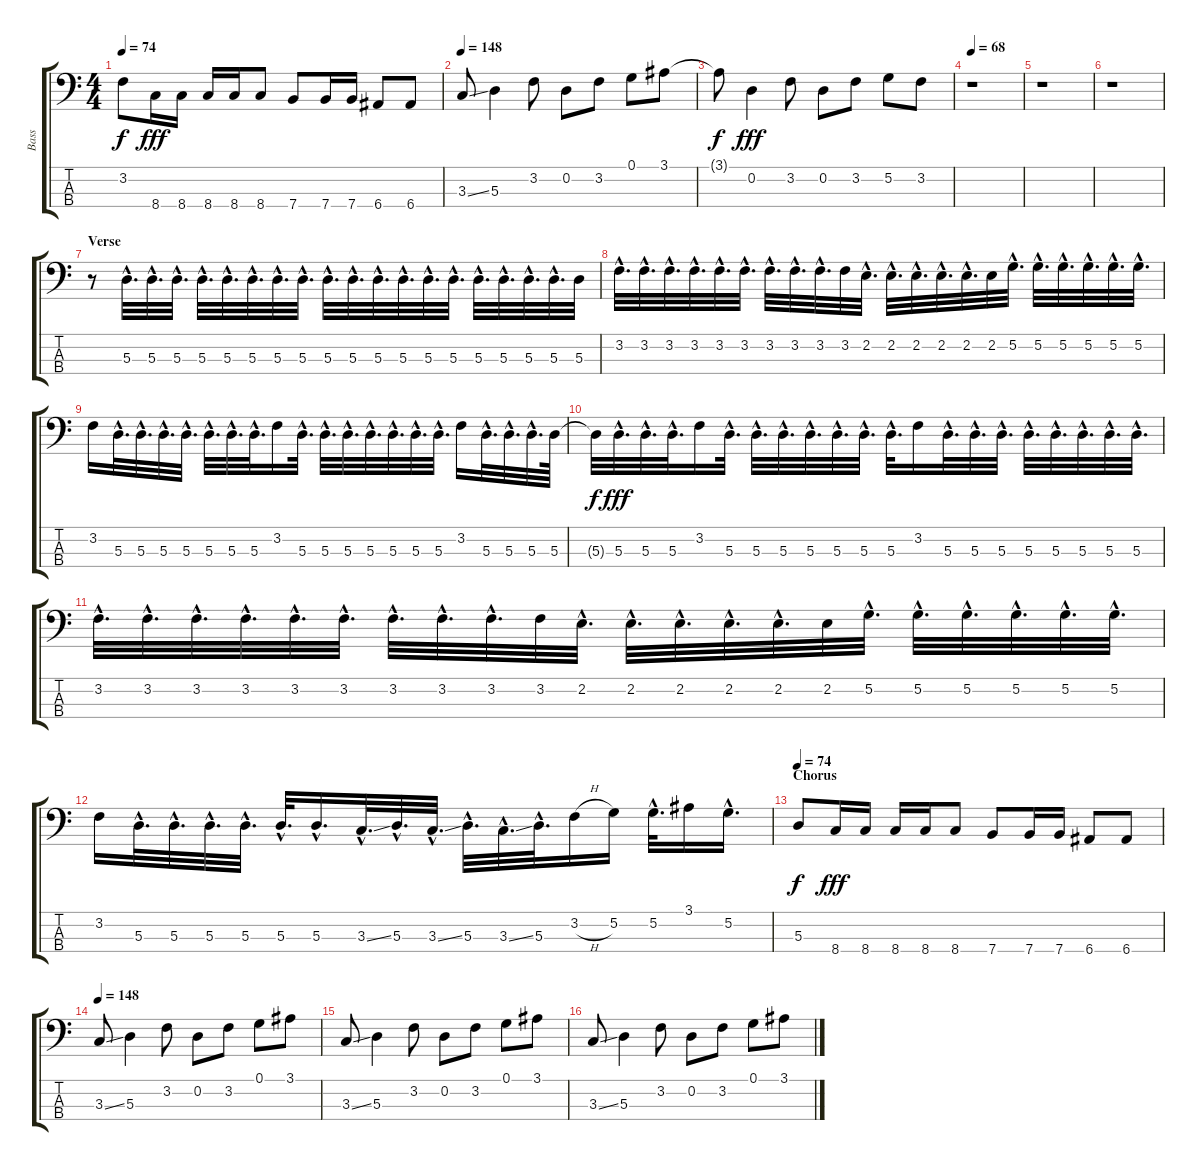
\track ("Bass" "Bass") {instrument fretlessbass}
\staff {score tabs}
\tuning (G2 D2 A1 E1) {hide}
\ts (4 4)
\tempo 74
\clef f4
\ks c
3.2{t}.8{dy f} 8.4.16{dy fff} 8.4.16 8.4.16 8.4.16 8.4.8 7.4.8 7.4.16 7.4.16 6.4.8 6.4.8 |
\tempo 148
3.3{ss}.8 5.3.4 3.2.8 0.2.8 3.2.8 0.1.8 3.1.8 |
3.1{t}.8{dy f} 0.2.4{dy fff} 3.2.8 0.2.8 3.2.8 5.2.8 3.2.8 |
\tempo 68
r.1 |
r.1 |
r.1 |
\section ("" "Verse")
r.8 5.3{hac}.32{d} 5.3{hac}.32{d} 5.3{hac}.32{d} 5.3{hac}.32{d} 5.3{hac}.32{d} 5.3{hac}.32{d} 5.3{hac}.32{d} 5.3{hac}.32{d} 5.3{hac}.32{d} 5.3{hac}.32{d} 5.3{hac}.32{d} 5.3{hac}.32{d} 5.3{hac}.32{d} 5.3{hac}.32{d} 5.3{hac}.32{d} 5.3{hac}.32{d} 5.3{hac}.32{d} 5.3{hac}.32{d} 5.3.32 |
3.2{hac}.32{d} 3.2{hac}.32{d} 3.2{hac}.32{d} 3.2{hac}.32{d} 3.2{hac}.32{d} 3.2{hac}.32{d} 3.2{hac}.32{d} 3.2{hac}.32{d} 3.2{hac}.32{d} 3.2.32 2.2{hac}.32{d} 2.2{hac}.32{d} 2.2{hac}.32{d} 2.2{hac}.32{d} 2.2{hac}.32{d} 2.2.32 5.2{hac}.32{d} 5.2{hac}.32{d} 5.2{hac}.32{d} 5.2{hac}.32{d} 5.2{hac}.32{d} 5.2{hac}.32{d} |
3.2.16 5.3{hac}.32{d} 5.3{hac}.32{d} 5.3{hac}.32{d} 5.3{hac}.32{d} 5.3{hac}.32{d} 5.3{hac}.32{d} 5.3{hac}.32{d} 3.2.16 5.3{hac}.32{d} 5.3{hac}.32{d} 5.3{hac}.32{d} 5.3{hac}.32{d} 5.3{hac}.32{d} 5.3{hac}.32{d} 5.3{hac}.32{d} 3.2.16 5.3{hac}.32{d} 5.3{hac}.32{d} 5.3{hac}.32{d} 5.3.64 |
5.3{t}.32{dy f} 5.3{hac}.32{d dy fff} 5.3{hac}.32{d} 5.3{hac}.32{d} 3.2.16 5.3{hac}.32{d} 5.3{hac}.32{d} 5.3{hac}.32{d} 5.3{hac}.32{d} 5.3{hac}.32{d} 5.3{hac}.32{d} 5.3{hac}.32{d} 3.2.16 5.3{hac}.32{d} 5.3{hac}.32{d} 5.3{hac}.32{d} 5.3{hac}.32{d} 5.3{hac}.32{d} 5.3{hac}.32{d} 5.3{hac}.32{d} 5.3{hac}.32{d} |
3.2{hac}.32{d} 3.2{hac}.32{d} 3.2{hac}.32{d} 3.2{hac}.32{d} 3.2{hac}.32{d} 3.2{hac}.32{d} 3.2{hac}.32{d} 3.2{hac}.32{d} 3.2{hac}.32{d} 3.2.32 2.2{hac}.32{d} 2.2{hac}.32{d} 2.2{hac}.32{d} 2.2{hac}.32{d} 2.2{hac}.32{d} 2.2.32 5.2{hac}.32{d} 5.2{hac}.32{d} 5.2{hac}.32{d} 5.2{hac}.32{d} 5.2{hac}.32{d} 5.2{hac}.32{d} |
3.2.16 5.3{hac}.32{d} 5.3{hac}.32{d} 5.3{hac}.32{d} 5.3{hac}.32{d} 5.3{hac}.32{d} 5.3{hac}.16{d} 3.3{ss hac}.32{d} 5.3{hac}.32{d} 3.3{ss hac}.32{d} 5.3{hac}.32{d} 3.3{ss hac}.32{d} 5.3{hac}.32{d} 3.2{h}.16 5.2.16 5.2{hac}.32{d} 3.1.16 5.2{hac}.16{d} |
\section ("" "Chorus")
\tempo 74
5.3.8{dy f} 8.4.16{dy fff} 8.4.16 8.4.16 8.4.16 8.4.8 7.4.8 7.4.16 7.4.16 6.4.8 6.4.8 |
\tempo 148
3.3{ss}.8 5.3.4 3.2.8 0.2.8 3.2.8 0.1.8 3.1.8 |
3.3{ss}.8 5.3.4 3.2.8 0.2.8 3.2.8 0.1.8 3.1.8 |
3.3{ss}.8 5.3.4 3.2.8 0.2.8 3.2.8 0.1.8 3.1.8
